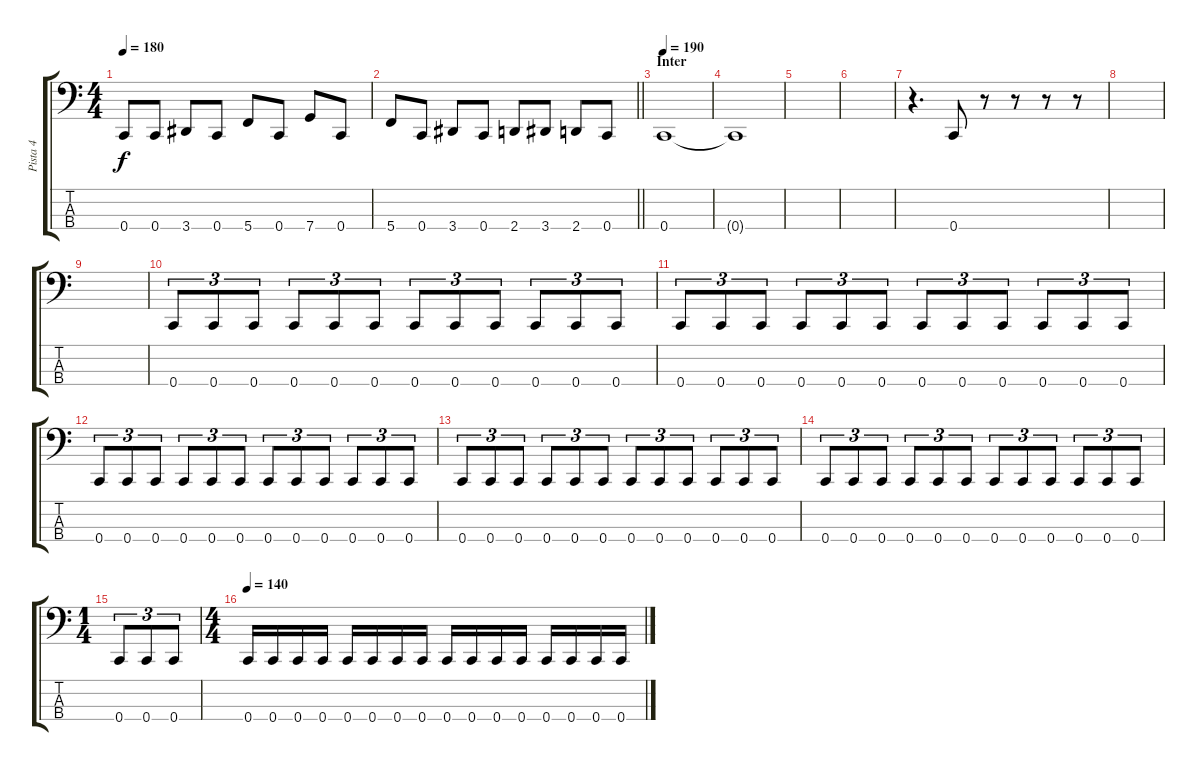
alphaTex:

\track ("Pista 4" "Pista 4") {instrument electricbasspick}
\staff {score tabs}
\tuning (F2 C2 G1 C1) {hide}
\ts (4 4)
\tempo 180
\clef f4
\ks c
0.4.8{dy f} 0.4.8 3.4.8 0.4.8 5.4.8 0.4.8 7.4.8 0.4.8 |
\barLineRight lightlight
5.4.8 0.4.8 3.4.8 0.4.8 2.4.8 3.4.8 2.4.8 0.4.8 |
\section ("" "Inter")
\tempo 190
0.4.1 |
0.4{t}.1 |
|
|
r.4{d} 0.4.8 r.8 r.8 r.8 r.8 |
|
|
0.4.8{tu (3 2)} 0.4.8{tu (3 2)} 0.4.8{tu (3 2)} 0.4.8{tu (3 2)} 0.4.8{tu (3 2)} 0.4.8{tu (3 2)} 0.4.8{tu (3 2)} 0.4.8{tu (3 2)} 0.4.8{tu (3 2)} 0.4.8{tu (3 2)} 0.4.8{tu (3 2)} 0.4.8{tu (3 2)} |
0.4.8{tu (3 2)} 0.4.8{tu (3 2)} 0.4.8{tu (3 2)} 0.4.8{tu (3 2)} 0.4.8{tu (3 2)} 0.4.8{tu (3 2)} 0.4.8{tu (3 2)} 0.4.8{tu (3 2)} 0.4.8{tu (3 2)} 0.4.8{tu (3 2)} 0.4.8{tu (3 2)} 0.4.8{tu (3 2)} |
0.4.8{tu (3 2)} 0.4.8{tu (3 2)} 0.4.8{tu (3 2)} 0.4.8{tu (3 2)} 0.4.8{tu (3 2)} 0.4.8{tu (3 2)} 0.4.8{tu (3 2)} 0.4.8{tu (3 2)} 0.4.8{tu (3 2)} 0.4.8{tu (3 2)} 0.4.8{tu (3 2)} 0.4.8{tu (3 2)} |
0.4.8{tu (3 2)} 0.4.8{tu (3 2)} 0.4.8{tu (3 2)} 0.4.8{tu (3 2)} 0.4.8{tu (3 2)} 0.4.8{tu (3 2)} 0.4.8{tu (3 2)} 0.4.8{tu (3 2)} 0.4.8{tu (3 2)} 0.4.8{tu (3 2)} 0.4.8{tu (3 2)} 0.4.8{tu (3 2)} |
0.4.8{tu (3 2)} 0.4.8{tu (3 2)} 0.4.8{tu (3 2)} 0.4.8{tu (3 2)} 0.4.8{tu (3 2)} 0.4.8{tu (3 2)} 0.4.8{tu (3 2)} 0.4.8{tu (3 2)} 0.4.8{tu (3 2)} 0.4.8{tu (3 2)} 0.4.8{tu (3 2)} 0.4.8{tu (3 2)} |
\ts (1 4)
0.4.8{tu (3 2)} 0.4.8{tu (3 2)} 0.4.8{tu (3 2)} |
\ts (4 4)
\tempo 140
0.4.16 0.4.16 0.4.16 0.4.16 0.4.16 0.4.16 0.4.16 0.4.16 0.4.16 0.4.16 0.4.16 0.4.16 0.4.16 0.4.16 0.4.16 0.4.16
